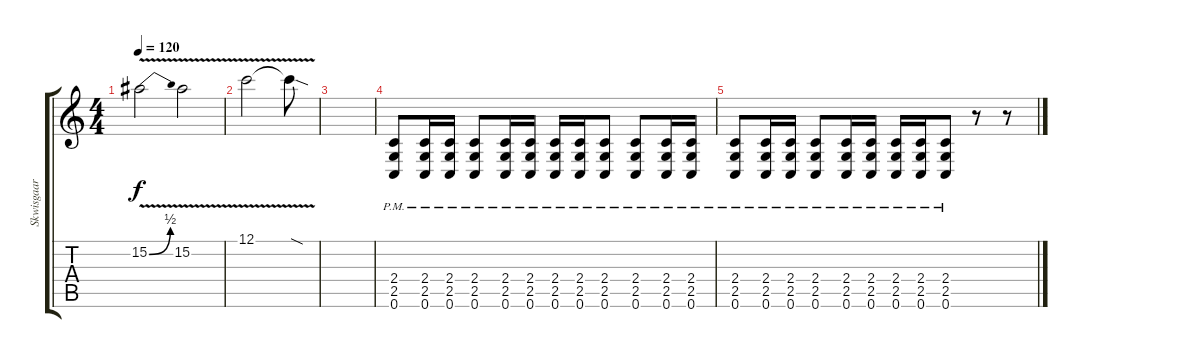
\track ("Skwisgaar Skwigelf" "Skwisgaar ") {instrument overdrivenguitar}
\staff {score tabs}
\tuning (C4 G3 Eb3 Bb2 F2 C2) {hide}
\ts (4 4)
\tempo 120
\clef g2
\ks c
15.2{be (bend 0 0 60 2) v}.2{dy f} 15.2{v}.2 |
12.1{v}.2 12.1{sod t}.8 |
|
(2.4{pm} 2.5{pm} 0.6{pm}).8 (2.4{pm} 2.5{pm} 0.6{pm}).16 (2.4{pm} 2.5{pm} 0.6{pm}).16 (2.4{pm} 2.5{pm} 0.6{pm}).8 (2.4{pm} 2.5{pm} 0.6{pm}).16 (2.4{pm} 2.5{pm} 0.6{pm}).16 (2.4{pm} 2.5{pm} 0.6{pm}).16 (2.4{pm} 2.5{pm} 0.6{pm}).16 (2.4{pm} 2.5{pm} 0.6{pm}).8 (2.4{pm} 2.5{pm} 0.6{pm}).8 (2.4{pm} 2.5{pm} 0.6{pm}).16 (2.4{pm} 2.5{pm} 0.6{pm}).16 |
(2.4{pm} 2.5{pm} 0.6{pm}).8 (2.4{pm} 2.5{pm} 0.6{pm}).16 (2.4{pm} 2.5{pm} 0.6{pm}).16 (2.4{pm} 2.5{pm} 0.6{pm}).8 (2.4{pm} 2.5{pm} 0.6{pm}).16 (2.4{pm} 2.5{pm} 0.6{pm}).16 (2.4{pm} 2.5{pm} 0.6{pm}).16 (2.4{pm} 2.5{pm} 0.6{pm}).16 (2.4{pm} 2.5{pm} 0.6{pm}).8 r.8 r.8
